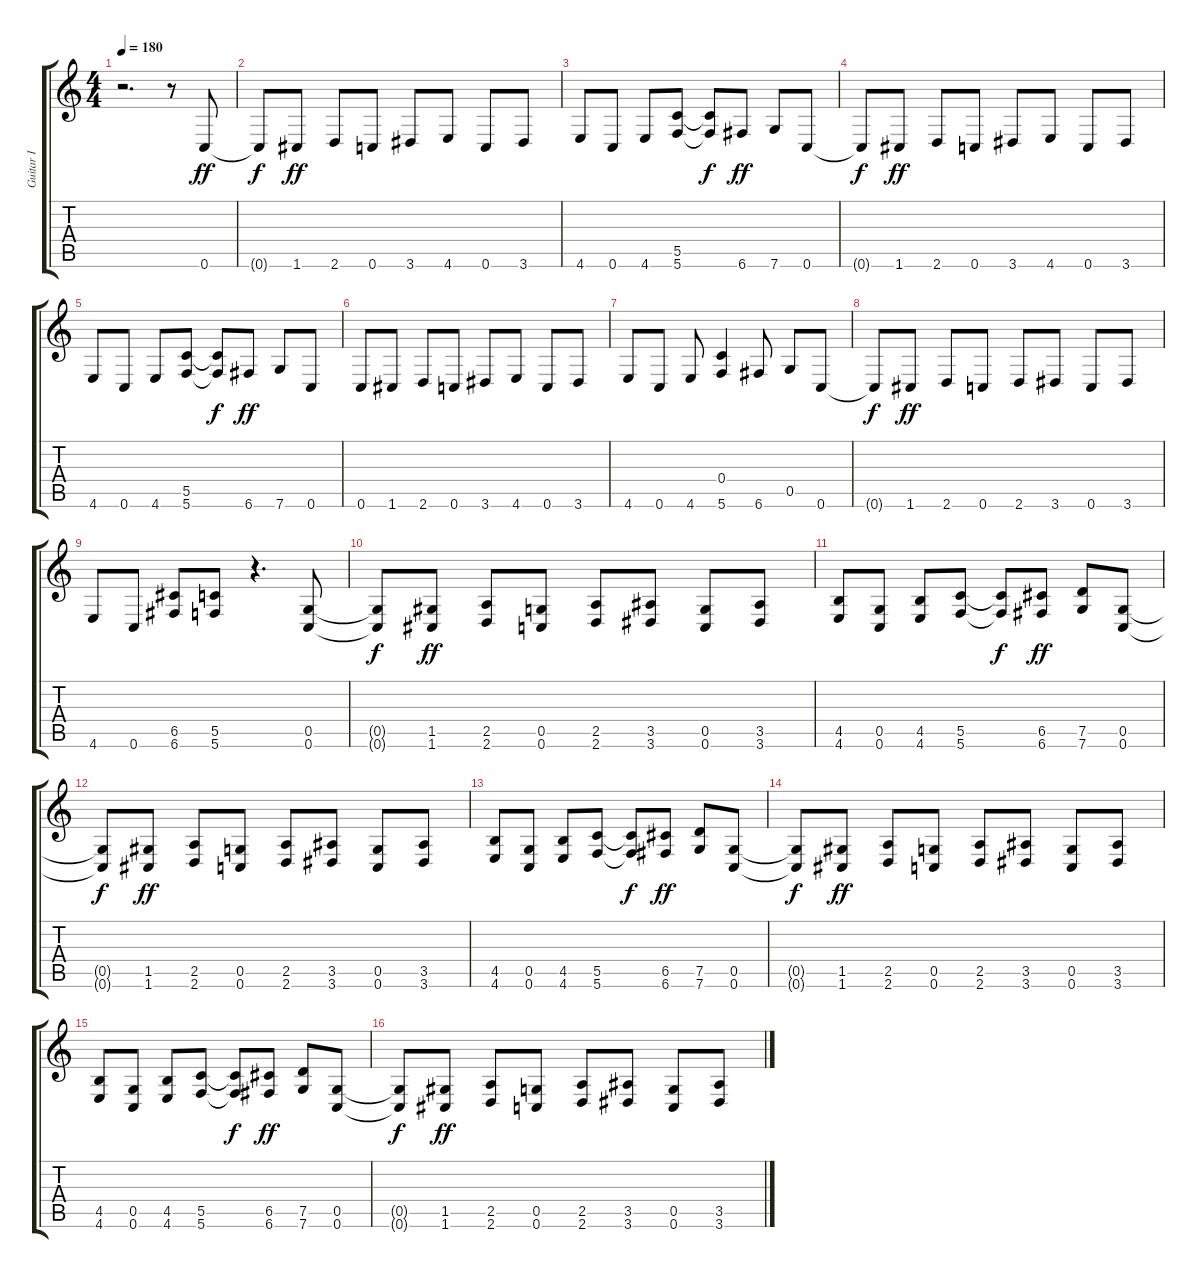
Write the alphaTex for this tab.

\track ("Guitar I" "Guitar I") {instrument distortionguitar}
\staff {score tabs}
\tuning (D4 A3 F3 C3 G2 C2) {hide}
\ts (4 4)
\tempo 180
\clef g2
\ks c
r.2{d dy ff instrument distortionguitar} r.8 0.6.8 |
0.6{t}.8{dy f} 1.6.8{dy ff} 2.6.8 0.6.8 3.6.8 4.6.8 0.6.8 3.6.8 |
4.6.8 0.6.8 4.6.8 (5.5 5.6).8 (5.5{t} 5.6{t}).8{dy f} 6.6.8{dy ff} 7.6.8 0.6.8 |
0.6{t}.8{dy f} 1.6.8{dy ff} 2.6.8 0.6.8 3.6.8 4.6.8 0.6.8 3.6.8 |
4.6.8 0.6.8 4.6.8 (5.5 5.6).8 (5.5{t} 5.6{t}).8{dy f} 6.6.8{dy ff} 7.6.8 0.6.8 |
0.6.8 1.6.8 2.6.8 0.6.8 3.6.8 4.6.8 0.6.8 3.6.8 |
4.6.8 0.6.8 4.6.8 (0.4 5.6).4 6.6.8 0.5.8 0.6.8 |
0.6{t}.8{dy f} 1.6.8{dy ff} 2.6.8 0.6.8 2.6.8 3.6.8 0.6.8 3.6.8 |
4.6.8 0.6.8 (6.5 6.6).8 (5.5 5.6).8 r.4{d} (0.5 0.6).8 |
(0.5{t} 0.6{t}).8{dy f} (1.5 1.6).8{dy ff} (2.5 2.6).8 (0.5 0.6).8 (2.5 2.6).8 (3.5 3.6).8 (0.5 0.6).8 (3.5 3.6).8 |
(4.5 4.6).8 (0.5 0.6).8 (4.5 4.6).8 (5.5 5.6).8 (5.5{t} 5.6{t}).8{dy f} (6.5 6.6).8{dy ff} (7.5 7.6).8 (0.5 0.6).8 |
(0.5{t} 0.6{t}).8{dy f} (1.5 1.6).8{dy ff} (2.5 2.6).8 (0.5 0.6).8 (2.5 2.6).8 (3.5 3.6).8 (0.5 0.6).8 (3.5 3.6).8 |
(4.5 4.6).8 (0.5 0.6).8 (4.5 4.6).8 (5.5 5.6).8 (5.5{t} 5.6{t}).8{dy f} (6.5 6.6).8{dy ff} (7.5 7.6).8 (0.5 0.6).8 |
(0.5{t} 0.6{t}).8{dy f} (1.5 1.6).8{dy ff} (2.5 2.6).8 (0.5 0.6).8 (2.5 2.6).8 (3.5 3.6).8 (0.5 0.6).8 (3.5 3.6).8 |
(4.5 4.6).8 (0.5 0.6).8 (4.5 4.6).8 (5.5 5.6).8 (5.5{t} 5.6{t}).8{dy f} (6.5 6.6).8{dy ff} (7.5 7.6).8 (0.5 0.6).8 |
(0.5{t} 0.6{t}).8{dy f} (1.5 1.6).8{dy ff} (2.5 2.6).8 (0.5 0.6).8 (2.5 2.6).8 (3.5 3.6).8 (0.5 0.6).8 (3.5 3.6).8
